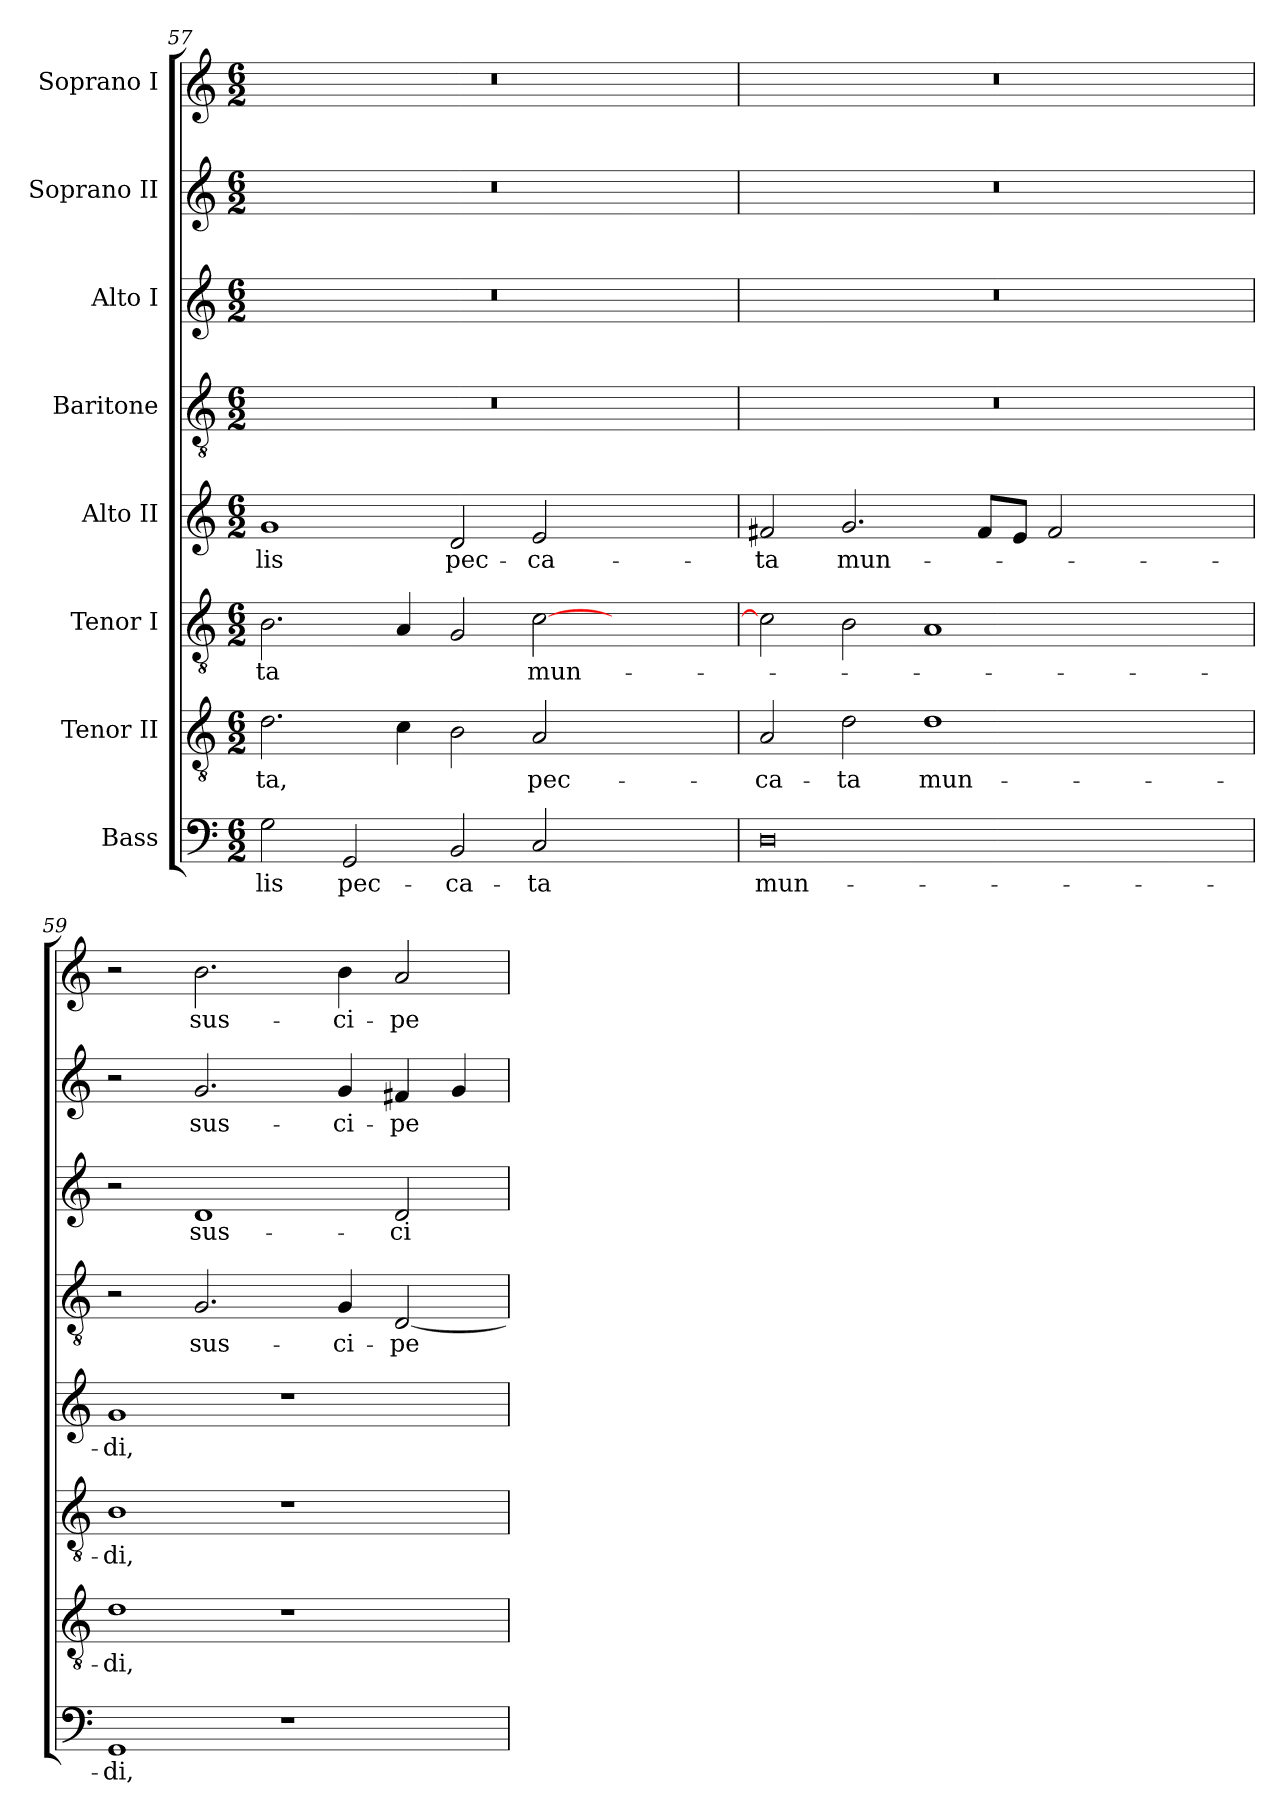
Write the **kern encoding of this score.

**kern	**text	**kern	**text	**kern	**text	**kern	**text	**kern	**text	**kern	**text	**kern	**text	**kern	**text
*part8	*part8	*part7	*part7	*part6	*part6	*part5	*part5	*part4	*part4	*part3	*part3	*part2	*part2	*part1	*part1
*staff8	*staff8	*staff7	*staff7	*staff6	*staff6	*staff5	*staff5	*staff4	*staff4	*staff3	*staff3	*staff2	*staff2	*staff1	*staff1
*I"Bass	*	*I"Tenor II	*	*I"Tenor I	*	*I"Alto II	*	*I"Baritone	*	*I"Alto I	*	*I"Soprano II	*	*I"Soprano I	*
*clefF4	*	*clefGv2	*	*clefGv2	*	*clefG2	*	*clefGv2	*	*clefG2	*	*clefG2	*	*clefG2	*
*ITrd7c12	*	*ITrd7c12	*	*ITrd7c12	*	*	*	*ITrd7c12	*	*	*	*	*	*	*
*k[]	*	*k[]	*	*k[]	*	*k[]	*	*k[]	*	*k[]	*	*k[]	*	*k[]	*
*C:	*	*C:	*	*C:	*	*C:	*	*C:	*	*C:	*	*C:	*	*C:	*
*M6/2	*	*M6/2	*	*M6/2	*	*M6/2	*	*M6/2	*	*M6/2	*	*M6/2	*	*M6/2	*
=57	=57	=57	=57	=57	=57	=57	=57	=57	=57	=57	=57	=57	=57	=57	=57
!	!LO:LY:b:color=#000000	!	!	!	!	!	!	!	!	!	!	!	!	!	!
!	!	!	!LO:LY:b:color=#000000	!	!	!	!	!	!	!	!	!	!	!	!
!	!	!	!	!	!LO:LY:b:color=#000000	!	!	!	!	!	!	!	!	!	!
!	!	!	!	!	!	!	!LO:LY:b:color=#000000	!LO:N:vis=1	!	!LO:N:vis=1	!	!LO:N:vis=1	!	!LO:N:vis=1	!
2GGi\	-lis	2.Di\	-ta,	2.BBi\	-ta	1gi	-lis	0.r	.	0.r	.	0.r	.	0.r	.
!	!LO:LY:b:color=#000000	!	!	!	!	!	!	!	!	!	!	!	!	!	!
2GGGi/	pec-	.	.	.	.	.	.	.	.	.	.	.	.	.	.
.	.	4Ci\	.	4AAi/	.	.	.	.	.	.	.	.	.	.	.
!	!LO:LY:b:color=#000000	!	!	!	!	!	!	!	!	!	!	!	!	!	!
!	!	!	!	!	!	!	!LO:LY:b:color=#000000	!	!	!	!	!	!	!	!
2BBBi/	-ca-	2BBi\	.	2GGi/	.	2di/	pec-	.	.	.	.	.	.	.	.
!	!LO:LY:b:color=#000000	!	!	!	!	!	!	!	!	!	!	!	!	!	!
!	!	!	!LO:LY:b:color=#000000	!	!	!	!	!	!	!	!	!	!	!	!
!	!	!	!	!	!LO:LY:b:color=#000000	!	!	!	!	!	!	!	!	!	!
!	!	!	!	!	!	!	!LO:LY:b:color=#000000	!	!	!	!	!	!	!	!
2CCi/	-ta	2AAi/	pec-	[>2Ci\	mun-	2ei/	-ca-	.	.	.	.	.	.	.	.
1ryy	.	1ryy	.	1ryy	.	1ryy	.	.	.	.	.	.	.	.	.
=58	=58	=58	=58	=58	=58	=58	=58	=58	=58	=58	=58	=58	=58	=58	=58
!	!LO:LY:b:color=#000000	!	!	!	!	!	!	!	!	!	!	!	!	!	!
!	!	!	!LO:LY:b:color=#000000	!	!	!	!	!	!	!	!	!	!	!	!
!	!	!	!	!	!	!	!LO:LY:b:color=#000000	!LO:N:vis=1	!	!LO:N:vis=1	!	!LO:N:vis=1	!	!LO:N:vis=1	!
0DDi	mun-	2AAi/	-ca-	2Ci\]	.	2f#Xi/	-ta	0.r	.	0.r	.	0.r	.	0.r	.
!	!	!	!LO:LY:b:color=#000000	!	!	!	!	!	!	!	!	!	!	!	!
!	!	!	!	!	!	!	!LO:LY:b:color=#000000	!	!	!	!	!	!	!	!
.	.	2Di\	-ta	2BBi\	.	2.gi/	mun-	.	.	.	.	.	.	.	.
!	!	!	!LO:LY:b:color=#000000	!	!	!	!	!	!	!	!	!	!	!	!
.	.	1Di	mun-	1AAi	.	.	.	.	.	.	.	.	.	.	.
.	.	.	.	.	.	8f#i/L	.	.	.	.	.	.	.	.	.
.	.	.	.	.	.	8ei/J	.	.	.	.	.	.	.	.	.
.	.	.	.	.	.	2f#i/	.	.	.	.	.	.	.	.	.
1ryy	.	1ryy	.	1ryy	.	1ryy	.	.	.	.	.	.	.	.	.
!!LO:LB:g=z
=59	=59	=59	=59	=59	=59	=59	=59	=59	=59	=59	=59	=59	=59	=59	=59
!	!LO:LY:b:color=#000000	!	!	!	!	!	!	!	!	!	!	!	!	!	!
!	!	!	!LO:LY:b:color=#000000	!	!	!	!	!	!	!	!	!	!	!	!
!	!	!	!	!	!LO:LY:b:color=#000000	!	!	!	!	!	!	!	!	!	!
!	!	!	!	!	!	!	!LO:LY:b:color=#000000	!	!	!	!	!	!	!	!
1GGGi	-di,	1Di	-di,	1BBi	-di,	1gi	-di,	2r	.	2r	.	2r	.	2r	.
!	!	!	!	!	!	!	!	!	!LO:LY:b:color=#000000	!	!	!	!	!	!
!	!	!	!	!	!	!	!	!	!	!	!LO:LY:b:color=#000000	!	!	!	!
!	!	!	!	!	!	!	!	!	!	!	!	!	!LO:LY:b:color=#000000	!	!
!	!	!	!	!	!	!	!	!	!	!	!	!	!	!	!LO:LY:b:color=#000000
.	.	.	.	.	.	.	.	2.GGi/	sus-	1di	sus-	2.gi/	sus-	2.bi\	sus-
1r	.	1r	.	1r	.	1r	.	.	.	.	.	.	.	.	.
!	!	!	!	!	!	!	!	!	!LO:LY:b:color=#000000	!	!	!	!	!	!
!	!	!	!	!	!	!	!	!	!	!	!	!	!LO:LY:b:color=#000000	!	!
!	!	!	!	!	!	!	!	!	!	!	!	!	!	!	!LO:LY:b:color=#000000
.	.	.	.	.	.	.	.	4GGi/	-ci-	.	.	4gi/	-ci-	4bi\	-ci-
!	!	!	!	!	!	!	!	!	!LO:LY:b:color=#000000	!	!	!	!	!	!
!	!	!	!	!	!	!	!	!	!	!	!LO:LY:b:color=#000000	!	!	!	!
!	!	!	!	!	!	!	!	!	!	!	!	!	!LO:LY:b:color=#000000	!	!
!	!	!	!	!	!	!	!	!	!	!	!	!	!	!	!LO:LY:b:color=#000000
.	.	.	.	.	.	.	.	[<2DDi/	-pe	2di/	-ci-	4f#Xi/	-pe	2ai/	-pe
.	.	.	.	.	.	.	.	.	.	.	.	4gi/	.	.	.
=	=	=	=	=	=	=	=	=	=	=	=	=	=	=	=
*-	*-	*-	*-	*-	*-	*-	*-	*-	*-	*-	*-	*-	*-	*-	*-
